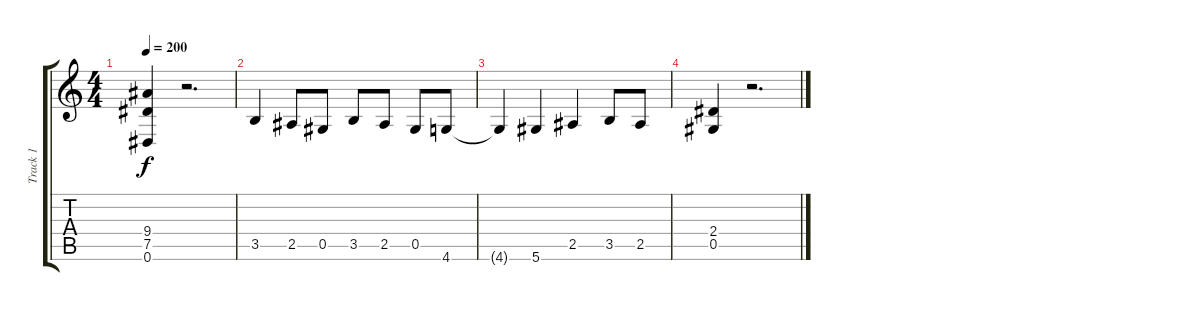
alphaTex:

\track ("Track 1" "Track 1") {instrument distortionguitar}
\staff {score tabs}
\tuning (Eb4 Bb3 Gb3 Db3 Ab2 Eb2) {hide}
\ts (4 4)
\tempo 200
\clef g2
\ks c
(9.4 7.5 0.6).4{dy f} r.2{d} |
3.5.4 2.5.8 0.5.8 3.5.8 2.5.8 0.5.8 4.6.8 |
4.6{t}.4 5.6.4 2.5.4 3.5.8 2.5.8 |
(2.4 0.5).4 r.2{d}
